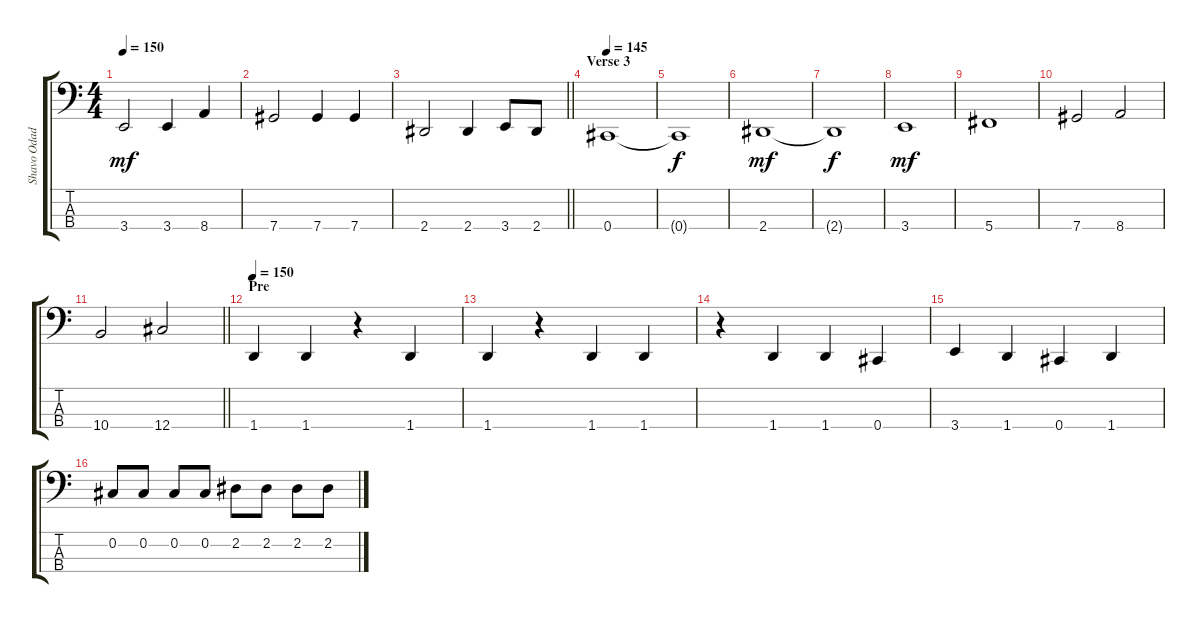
\track ("Shavo Odadjian" "Shavo Odad") {instrument electricbasspick}
\staff {score tabs}
\tuning (Gb2 Db2 Ab1 Db1) {hide}
\ts (4 4)
\tempo 150
\clef f4
\ks c
3.4.2{dy mf} 3.4.4 8.4.4 |
7.4.2 7.4.4 7.4.4 |
\barLineRight lightlight
2.4.2 2.4.4 3.4.8 2.4.8 |
\section ("" "Verse 3")
\tempo 145
0.4.1 |
0.4{t}.1{dy f} |
2.4.1{dy mf} |
2.4{t}.1{dy f} |
3.4.1{dy mf} |
5.4.1 |
7.4.2 8.4.2 |
\barLineRight lightlight
10.4.2 12.4.2 |
\section ("" "Pre")
\tempo 150
1.4.4 1.4.4 r.4 1.4.4 |
1.4.4 r.4 1.4.4 1.4.4 |
r.4 1.4.4 1.4.4 0.4.4 |
3.4.4 1.4.4 0.4.4 1.4.4 |
0.2.8 0.2.8 0.2.8 0.2.8 2.2.8 2.2.8 2.2.8 2.2.8
